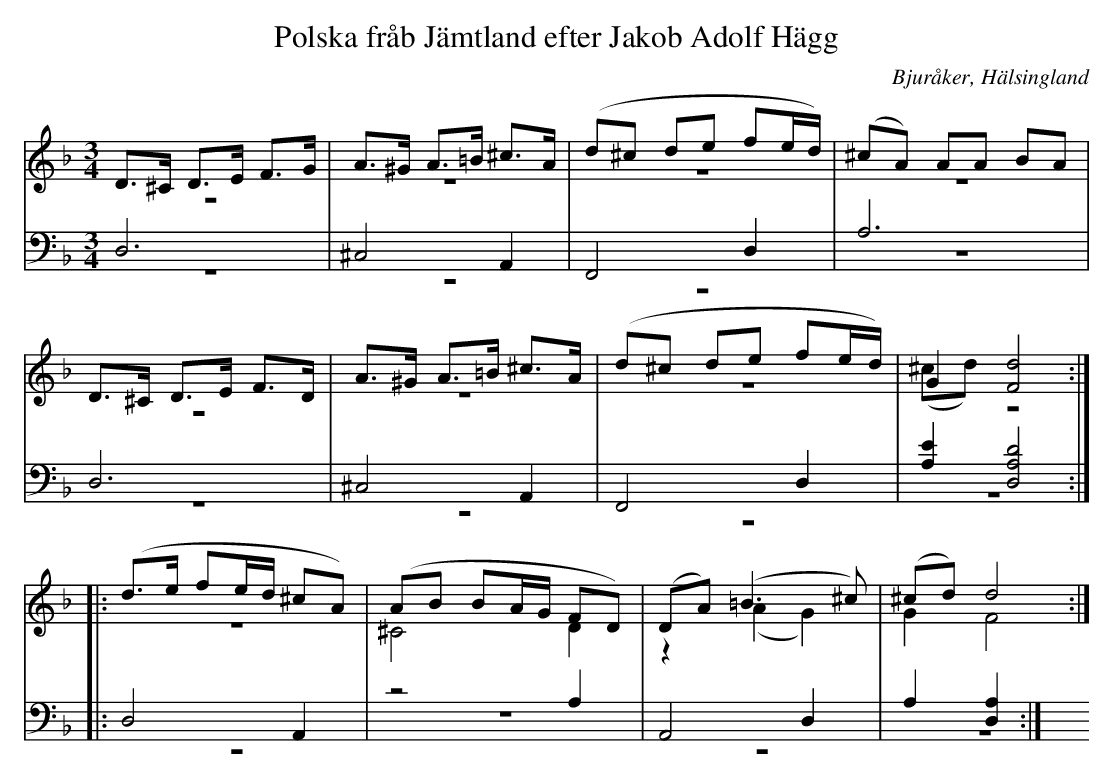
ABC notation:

X:1
T: Polska fråb Jämtland efter Jakob Adolf Hägg
O: Bjuråker, Hälsingland
M: 3/4
L: 1/8
K: Dm
V:1
V:2 merge
V:3
V:4 merge
V:1
D>^C D>E F>G|A>^G A>=B ^c>A|(d^c de fe/d/)|(^cA) AA BA|
D>^C D>E F>D|A>^G A>=B ^c>A|(d^c de fe/d/)|G2 [F4d4]:|
|:(d>e fe/d/ ^cA)|(AB BA/G/ FD)|(DA) (=B3 ^c)|(^cd) d4:|
V:2
z6|z6|z6|z6|
z6|z6|z6|(^cd) z4:|
|:z6|^C4 D2|z2 (A2 G2)|G2 F4:|
V:3 clef=bass
D,6|^C,4 A,,2|F,,4 D,2|A,6|
D,6|^C,4 A,,2|F,,4 D,2|[A,2E2] [D,4A,4D4]:|
|:D,4 A,,2|z4 A,2|A,,4 D,2|A,2 [D,2A,2]:|
V:4 clef=bass
z6|z6|z6|z6|
z6|z6|z6|z6:|
|:z6|z6|z6|z6:|
